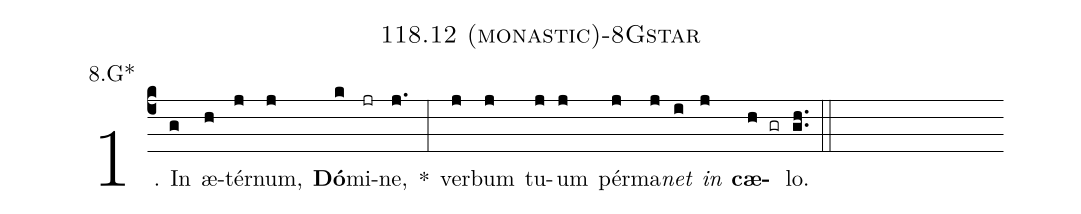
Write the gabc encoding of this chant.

name: 118.12 (monastic)-8Gstar;
annotation: 8.G*;
%%
(c4)1. In(g) æ(h)tér(j)num,(j) <b>Dó</b>(k)mi(jr)ne,(j.) *(:) ver(j)bum(j) tu(j)um(j) pér(j)ma(j)<i>net</i>(i) <i>in</i>(j) <b>cæ</b>(h gr)lo.(gh..) (::)
